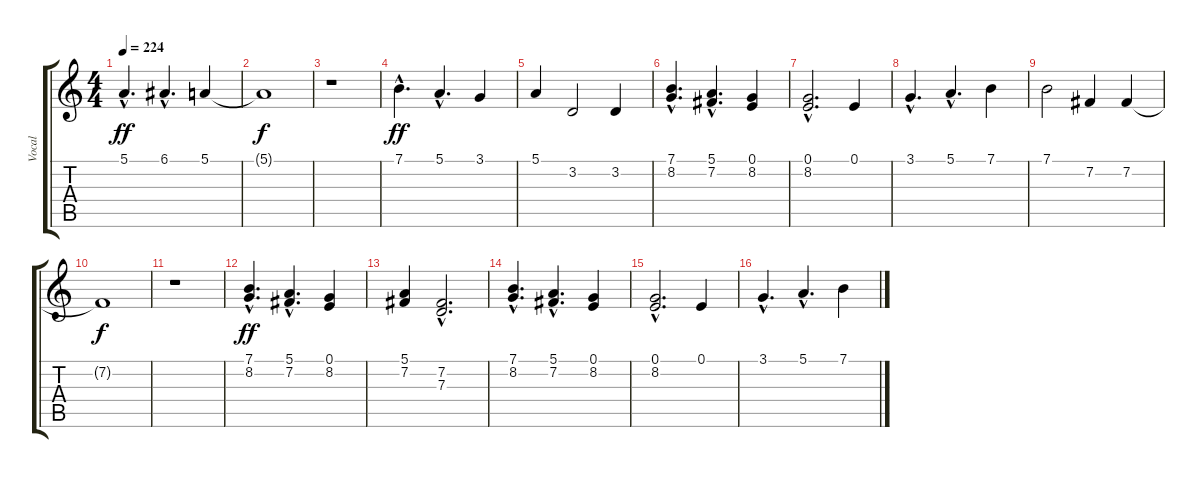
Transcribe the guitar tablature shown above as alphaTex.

\track ("Vocal" "Vocal") {instrument synthbrass1}
\staff {score tabs}
\tuning (E4 B3 G3 D3 A2 E2) {hide}
\ts (4 4)
\tempo 224
\clef g2
\ks c
5.1{hac}.4{d dy ff} 6.1{hac}.4{d} 5.1.4 |
5.1{t}.1{dy f} |
r.1 |
7.1{hac}.4{d dy ff} 5.1{hac}.4{d} 3.1.4 |
5.1.4 3.2.2 3.2.4 |
(7.1{hac} 8.2{hac}).4{d} (5.1{hac} 7.2{hac}).4{d} (0.1 8.2).4 |
(0.1{hac} 8.2{hac}).2{d} 0.1.4 |
3.1{hac}.4{d} 5.1{hac}.4{d} 7.1.4 |
7.1.2 7.2.4 7.2.4 |
7.2{t}.1{dy f} |
r.1 |
(7.1{hac} 8.2{hac}).4{d dy ff} (5.1{hac} 7.2{hac}).4{d} (0.1 8.2).4 |
(5.1 7.2).4 (7.2{hac} 7.3{hac}).2{d} |
(7.1{hac} 8.2{hac}).4{d} (5.1{hac} 7.2{hac}).4{d} (0.1 8.2).4 |
(0.1{hac} 8.2{hac}).2{d} 0.1.4 |
3.1{hac}.4{d} 5.1{hac}.4{d} 7.1.4
